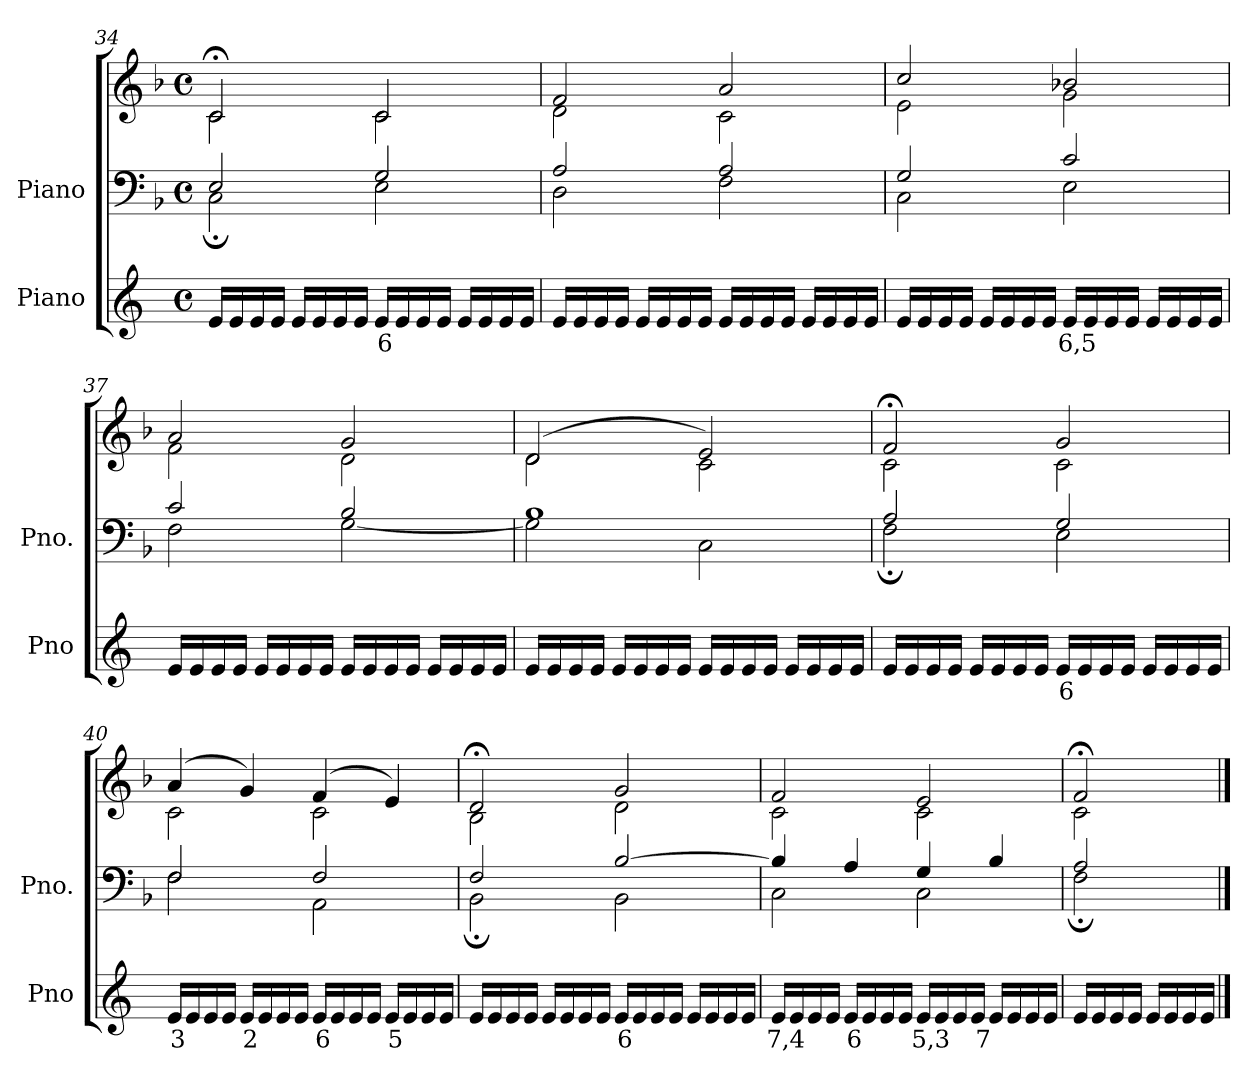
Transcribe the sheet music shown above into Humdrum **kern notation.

**kern	**text	**kern	**kern
*part2	*part2	*part1	*part1
*staff3	*staff3	*staff2	*staff1
*I"Piano	*	*I"Piano	*
*I'Pno	*	*I'Pno.	*
*clefG2	*	*clefF4	*clefG2
*k[]	*	*k[b-]	*k[b-]
*M4/4	*	*M4/4	*M4/4
*met(c)	*	*met(c)	*met(c)
=34	=34	=34	=34
*	*	*^	*^
16e/LL	.	2E/	2C;\	2c;</	2c\
16e/	.	.	.	.	.
16e/	.	.	.	.	.
16e/JJ	.	.	.	.	.
16e/LL	.	.	.	.	.
16e/	.	.	.	.	.
16e/	.	.	.	.	.
16e/JJ	.	.	.	.	.
!	!LO:LY:b	!	!	!	!
16e/LL	6	2G/	2E\	2c/	2c\
16e/	.	.	.	.	.
16e/	.	.	.	.	.
16e/JJ	.	.	.	.	.
16e/LL	.	.	.	.	.
16e/	.	.	.	.	.
16e/	.	.	.	.	.
16e/JJ	.	.	.	.	.
=35	=35	=35	=35	=35	=35
16e/LL	.	2A/	2D\	2f/	2d\
16e/	.	.	.	.	.
16e/	.	.	.	.	.
16e/JJ	.	.	.	.	.
16e/LL	.	.	.	.	.
16e/	.	.	.	.	.
16e/	.	.	.	.	.
16e/JJ	.	.	.	.	.
16e/LL	.	2A/	2F\	2a/	2c\
16e/	.	.	.	.	.
16e/	.	.	.	.	.
16e/JJ	.	.	.	.	.
16e/LL	.	.	.	.	.
16e/	.	.	.	.	.
16e/	.	.	.	.	.
16e/JJ	.	.	.	.	.
=36	=36	=36	=36	=36	=36
16e/LL	.	2G/	2C\	2cc/	2e\
16e/	.	.	.	.	.
16e/	.	.	.	.	.
16e/JJ	.	.	.	.	.
16e/LL	.	.	.	.	.
16e/	.	.	.	.	.
16e/	.	.	.	.	.
16e/JJ	.	.	.	.	.
!	!LO:LY:b	!	!	!	!
16e/LL	6,5	2c/	2E\	2b-X/	2g\
16e/	.	.	.	.	.
16e/	.	.	.	.	.
16e/JJ	.	.	.	.	.
16e/LL	.	.	.	.	.
16e/	.	.	.	.	.
16e/	.	.	.	.	.
16e/JJ	.	.	.	.	.
=37	=37	=37	=37	=37	=37
16e/LL	.	2c/	2F\	2a/	2f\
16e/	.	.	.	.	.
16e/	.	.	.	.	.
16e/JJ	.	.	.	.	.
16e/LL	.	.	.	.	.
16e/	.	.	.	.	.
16e/	.	.	.	.	.
16e/JJ	.	.	.	.	.
16e/LL	.	2B-/	[2G\	2g/	2d\
16e/	.	.	.	.	.
16e/	.	.	.	.	.
16e/JJ	.	.	.	.	.
16e/LL	.	.	.	.	.
16e/	.	.	.	.	.
16e/	.	.	.	.	.
16e/JJ	.	.	.	.	.
=38	=38	=38	=38	=38	=38
16e/LL	.	1B-	2G\]	(>2d/	2d\
16e/	.	.	.	.	.
16e/	.	.	.	.	.
16e/JJ	.	.	.	.	.
16e/LL	.	.	.	.	.
16e/	.	.	.	.	.
16e/	.	.	.	.	.
16e/JJ	.	.	.	.	.
16e/LL	.	.	2C\	2e/)	2c\
16e/	.	.	.	.	.
16e/	.	.	.	.	.
16e/JJ	.	.	.	.	.
16e/LL	.	.	.	.	.
16e/	.	.	.	.	.
16e/	.	.	.	.	.
16e/JJ	.	.	.	.	.
=39	=39	=39	=39	=39	=39
16e/LL	.	2A/	2F;\	2f;</	2c\
16e/	.	.	.	.	.
16e/	.	.	.	.	.
16e/JJ	.	.	.	.	.
16e/LL	.	.	.	.	.
16e/	.	.	.	.	.
16e/	.	.	.	.	.
16e/JJ	.	.	.	.	.
!	!LO:LY:b	!	!	!	!
16e/LL	6	2G/	2E\	2g/	2c\
16e/	.	.	.	.	.
16e/	.	.	.	.	.
16e/JJ	.	.	.	.	.
16e/LL	.	.	.	.	.
16e/	.	.	.	.	.
16e/	.	.	.	.	.
16e/JJ	.	.	.	.	.
=40	=40	=40	=40	=40	=40
!	!LO:LY:b	!	!	!	!
16e/LL	3	2F/	2F\	(>4a/	2c\
16e/	.	.	.	.	.
16e/	.	.	.	.	.
16e/JJ	.	.	.	.	.
!	!LO:LY:b	!	!	!	!
16e/LL	2	.	.	4g/)	.
16e/	.	.	.	.	.
16e/	.	.	.	.	.
16e/JJ	.	.	.	.	.
!	!LO:LY:b	!	!	!	!
16e/LL	6	2F/	2AA\	(>4f/	2c\
16e/	.	.	.	.	.
16e/	.	.	.	.	.
16e/JJ	.	.	.	.	.
!	!LO:LY:b	!	!	!	!
16e/LL	5	.	.	4e/)	.
16e/	.	.	.	.	.
16e/	.	.	.	.	.
16e/JJ	.	.	.	.	.
=41	=41	=41	=41	=41	=41
16e/LL	.	2F/	2BB-;\	2d;</	2B-\
16e/	.	.	.	.	.
16e/	.	.	.	.	.
16e/JJ	.	.	.	.	.
16e/LL	.	.	.	.	.
16e/	.	.	.	.	.
16e/	.	.	.	.	.
16e/JJ	.	.	.	.	.
!	!LO:LY:b	!	!	!	!
16e/LL	6	[2B-/	2BB-\	2g/	2d\
16e/	.	.	.	.	.
16e/	.	.	.	.	.
16e/JJ	.	.	.	.	.
16e/LL	.	.	.	.	.
16e/	.	.	.	.	.
16e/	.	.	.	.	.
16e/JJ	.	.	.	.	.
=42	=42	=42	=42	=42	=42
!	!LO:LY:b	!	!	!	!
16e/LL	7,4	4B-/]	2C\	2f/	2c\
16e/	.	.	.	.	.
16e/	.	.	.	.	.
16e/JJ	.	.	.	.	.
!	!LO:LY:b	!	!	!	!
16e/LL	6	4A/	.	.	.
16e/	.	.	.	.	.
16e/	.	.	.	.	.
16e/JJ	.	.	.	.	.
!	!LO:LY:b	!	!	!	!
16e/LL	5,3	4G/	2C\	2e/	2c\
16e/	.	.	.	.	.
16e/	.	.	.	.	.
16e/JJ	.	.	.	.	.
!	!LO:LY:b	!	!	!	!
16e/LL	7	4B-/	.	.	.
16e/	.	.	.	.	.
16e/	.	.	.	.	.
16e/JJ	.	.	.	.	.
=43	=43	=43	=43	=43	=43
16e/LL	.	2A/	2F;\	2f;</	2c\
16e/	.	.	.	.	.
16e/	.	.	.	.	.
16e/JJ	.	.	.	.	.
16e/LL	.	.	.	.	.
16e/	.	.	.	.	.
16e/	.	.	.	.	.
16e/JJ	.	.	.	.	.
*	*	*v	*v	*	*
*	*	*	*v	*v
==	==	==	==
*-	*-	*-	*-
